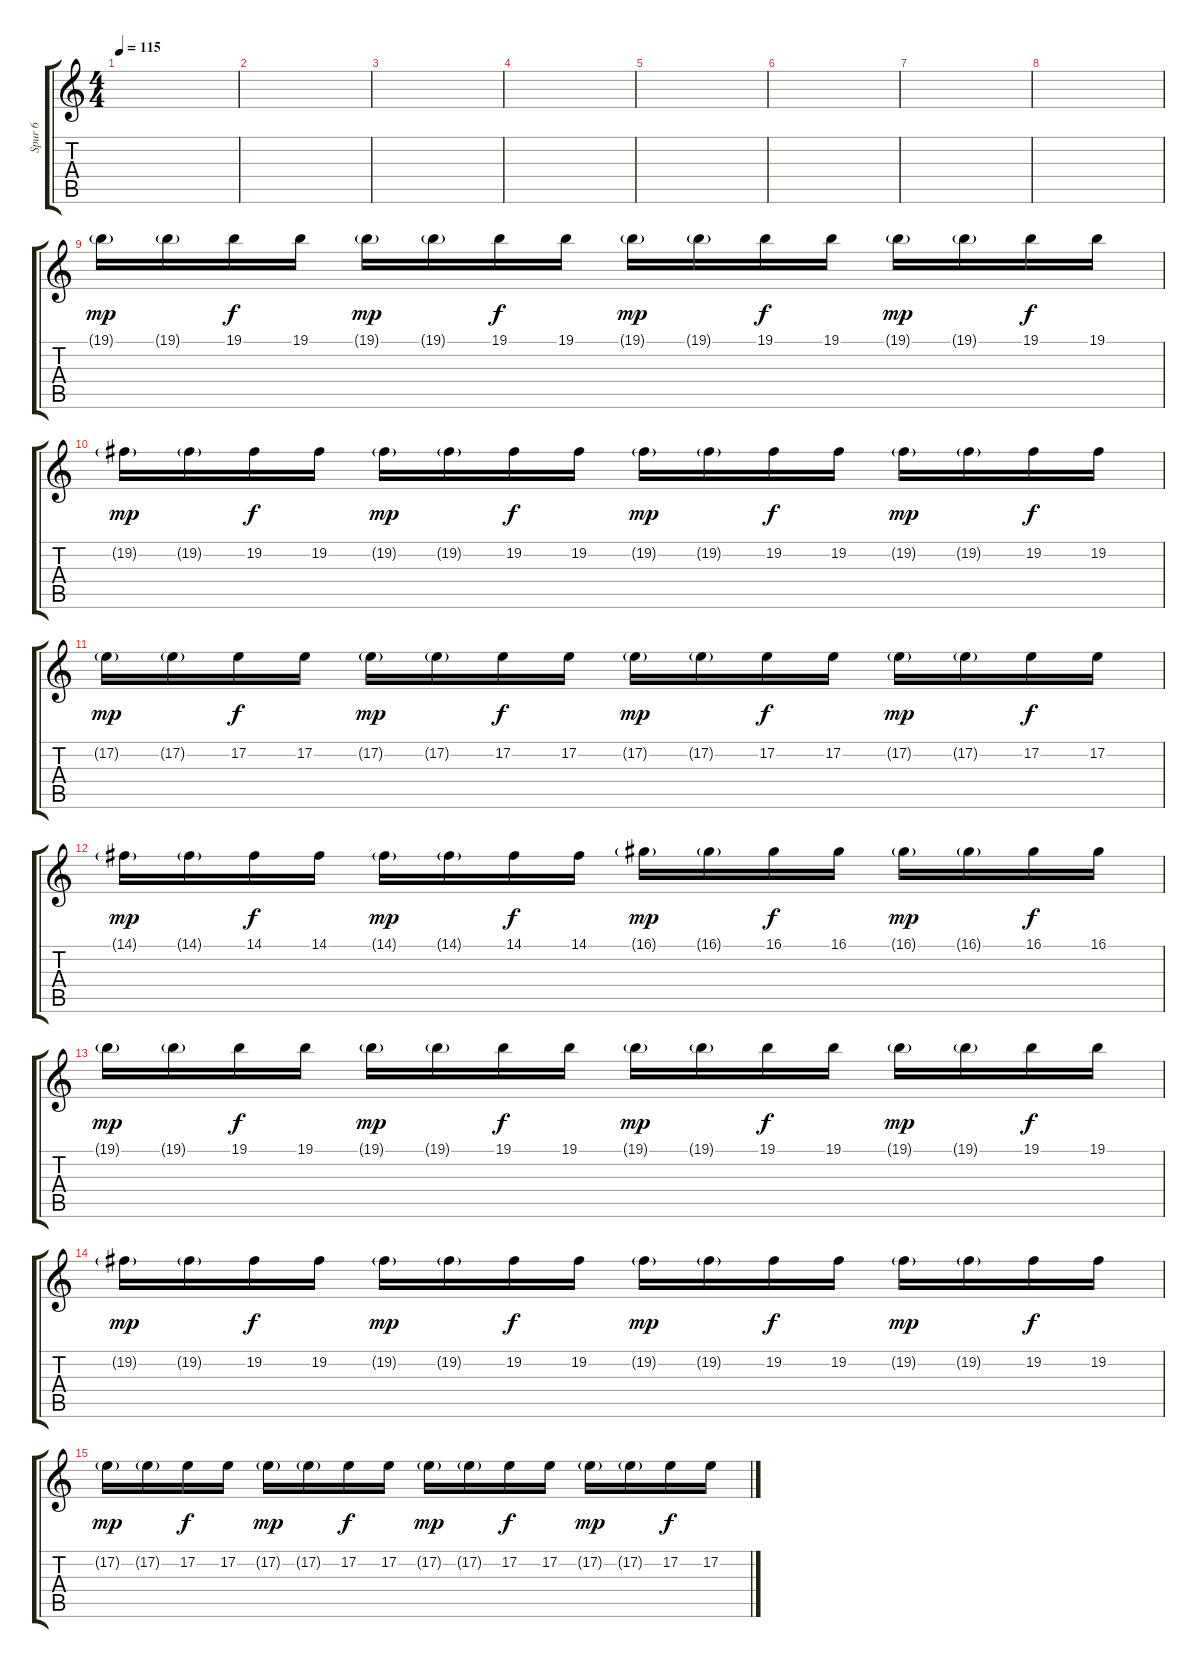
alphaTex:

\track ("Spur 6" "Spur 6") {instrument lead2sawtooth}
\staff {score tabs}
\tuning (E4 B3 G3 D3 A2 D2) {hide}
\ts (4 4)
\tempo 115
\clef g2
\ks c
|
|
|
|
|
|
|
|
19.1{g}.16{dy mp volume 10} 19.1{g}.16 19.1.16{dy f} 19.1.16 19.1{g}.16{dy mp} 19.1{g}.16 19.1.16{dy f} 19.1.16 19.1{g}.16{dy mp} 19.1{g}.16 19.1.16{dy f} 19.1.16 19.1{g}.16{dy mp} 19.1{g}.16 19.1.16{dy f} 19.1.16 |
19.2{g}.16{dy mp} 19.2{g}.16 19.2.16{dy f} 19.2.16 19.2{g}.16{dy mp} 19.2{g}.16 19.2.16{dy f} 19.2.16 19.2{g}.16{dy mp} 19.2{g}.16 19.2.16{dy f} 19.2.16 19.2{g}.16{dy mp} 19.2{g}.16 19.2.16{dy f} 19.2.16 |
17.2{g}.16{dy mp} 17.2{g}.16 17.2.16{dy f} 17.2.16 17.2{g}.16{dy mp} 17.2{g}.16 17.2.16{dy f} 17.2.16 17.2{g}.16{dy mp} 17.2{g}.16 17.2.16{dy f} 17.2.16 17.2{g}.16{dy mp} 17.2{g}.16 17.2.16{dy f} 17.2.16 |
14.1{g}.16{dy mp} 14.1{g}.16 14.1.16{dy f} 14.1.16 14.1{g}.16{dy mp} 14.1{g}.16 14.1.16{dy f} 14.1.16 16.1{g}.16{dy mp} 16.1{g}.16 16.1.16{dy f} 16.1.16 16.1{g}.16{dy mp} 16.1{g}.16 16.1.16{dy f} 16.1.16 |
19.1{g}.16{dy mp} 19.1{g}.16 19.1.16{dy f} 19.1.16 19.1{g}.16{dy mp} 19.1{g}.16 19.1.16{dy f} 19.1.16 19.1{g}.16{dy mp} 19.1{g}.16 19.1.16{dy f} 19.1.16 19.1{g}.16{dy mp} 19.1{g}.16 19.1.16{dy f} 19.1.16 |
19.2{g}.16{dy mp} 19.2{g}.16 19.2.16{dy f} 19.2.16 19.2{g}.16{dy mp} 19.2{g}.16 19.2.16{dy f} 19.2.16 19.2{g}.16{dy mp} 19.2{g}.16 19.2.16{dy f} 19.2.16 19.2{g}.16{dy mp} 19.2{g}.16 19.2.16{dy f} 19.2.16 |
17.2{g}.16{dy mp} 17.2{g}.16 17.2.16{dy f} 17.2.16 17.2{g}.16{dy mp} 17.2{g}.16 17.2.16{dy f} 17.2.16 17.2{g}.16{dy mp} 17.2{g}.16 17.2.16{dy f} 17.2.16 17.2{g}.16{dy mp} 17.2{g}.16 17.2.16{dy f} 17.2.16
